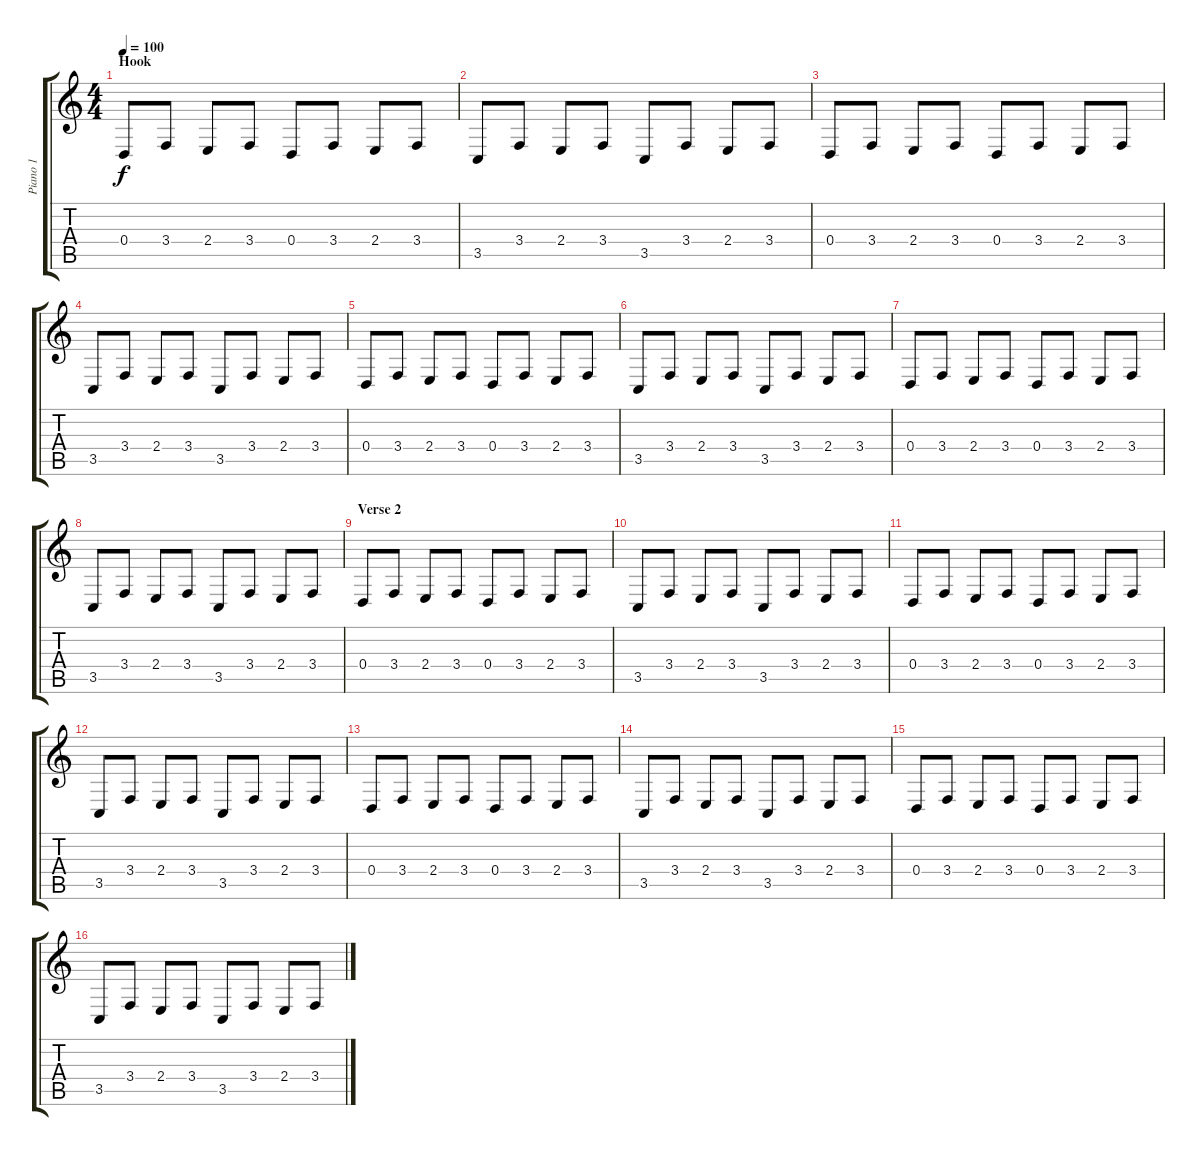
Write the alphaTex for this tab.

\track ("Piano 1" "Piano 1") {instrument acousticgrandpiano}
\staff {score tabs}
\tuning (E4 B3 G3 D3 A2 E2) {hide}
\ts (4 4)
\section ("" "Hook")
\tempo 100
\clef g2
\ks c
0.4.8{dy f} 3.4.8 2.4.8 3.4.8 0.4.8 3.4.8 2.4.8 3.4.8 |
3.5.8 3.4.8 2.4.8 3.4.8 3.5.8 3.4.8 2.4.8 3.4.8 |
0.4.8 3.4.8 2.4.8 3.4.8 0.4.8 3.4.8 2.4.8 3.4.8 |
3.5.8 3.4.8 2.4.8 3.4.8 3.5.8 3.4.8 2.4.8 3.4.8 |
0.4.8 3.4.8 2.4.8 3.4.8 0.4.8 3.4.8 2.4.8 3.4.8 |
3.5.8 3.4.8 2.4.8 3.4.8 3.5.8 3.4.8 2.4.8 3.4.8 |
0.4.8 3.4.8 2.4.8 3.4.8 0.4.8 3.4.8 2.4.8 3.4.8 |
3.5.8 3.4.8 2.4.8 3.4.8 3.5.8 3.4.8 2.4.8 3.4.8 |
\section ("" "Verse 2")
0.4.8 3.4.8 2.4.8 3.4.8 0.4.8 3.4.8 2.4.8 3.4.8 |
3.5.8 3.4.8 2.4.8 3.4.8 3.5.8 3.4.8 2.4.8 3.4.8 |
0.4.8 3.4.8 2.4.8 3.4.8 0.4.8 3.4.8 2.4.8 3.4.8 |
3.5.8 3.4.8 2.4.8 3.4.8 3.5.8 3.4.8 2.4.8 3.4.8 |
0.4.8 3.4.8 2.4.8 3.4.8 0.4.8 3.4.8 2.4.8 3.4.8 |
3.5.8 3.4.8 2.4.8 3.4.8 3.5.8 3.4.8 2.4.8 3.4.8 |
0.4.8 3.4.8 2.4.8 3.4.8 0.4.8 3.4.8 2.4.8 3.4.8 |
3.5.8 3.4.8 2.4.8 3.4.8 3.5.8 3.4.8 2.4.8 3.4.8
